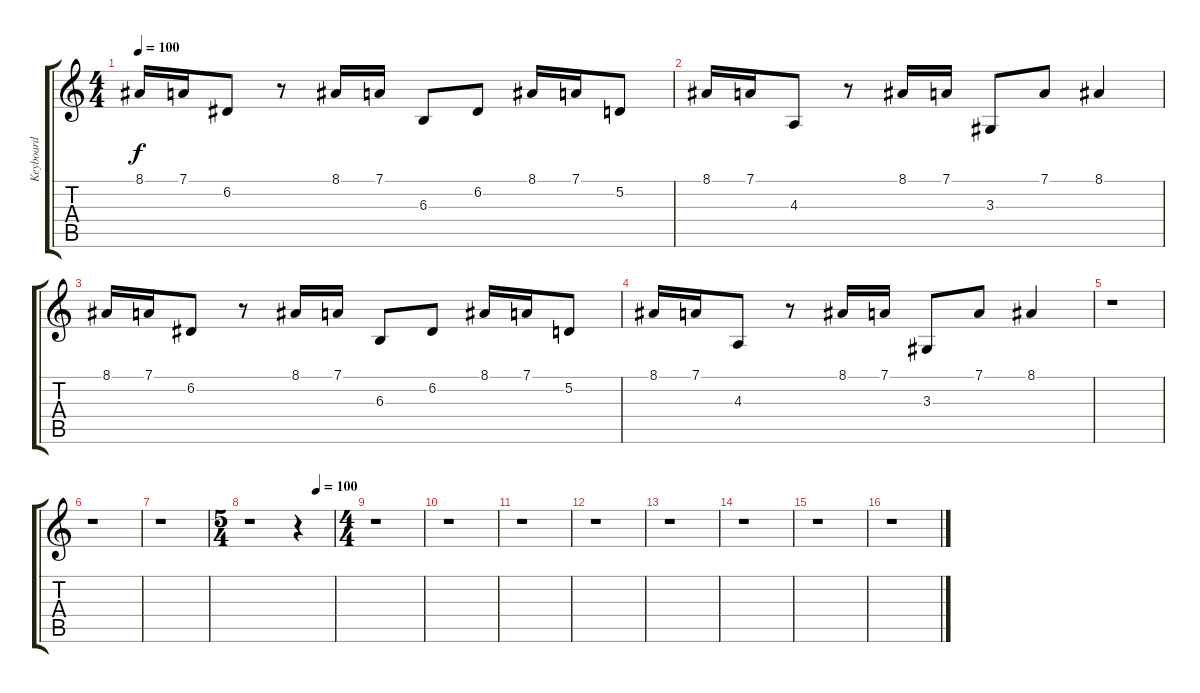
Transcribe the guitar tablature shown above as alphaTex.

\track ("Keyboard" "Keyboard") {instrument stringensemble2}
\staff {score tabs}
\tuning (D4 A3 F3 C3 G2 D2) {hide}
\ts (4 4)
\tempo 100
\clef g2
\ks c
8.1.16{dy f} 7.1.16 6.2.8 r.8 8.1.16 7.1.16 6.3.8 6.2.8 8.1.16 7.1.16 5.2.8 |
8.1.16{volume 16} 7.1.16 4.3.8 r.8 8.1.16 7.1.16 3.3.8 7.1.8 8.1.4 |
8.1.16 7.1.16 6.2.8 r.8 8.1.16 7.1.16 6.3.8 6.2.8 8.1.16 7.1.16 5.2.8 |
8.1.16 7.1.16 4.3.8 r.8 8.1.16 7.1.16 3.3.8 7.1.8 8.1.4 |
r.1 |
r.1 |
r.1 |
\ts (5 4)
\tempo (100 0.8)
r.1 r.4 |
\ts (4 4)
r.1 |
r.1 |
r.1 |
r.1 |
r.1 |
r.1 |
r.1 |
r.1
